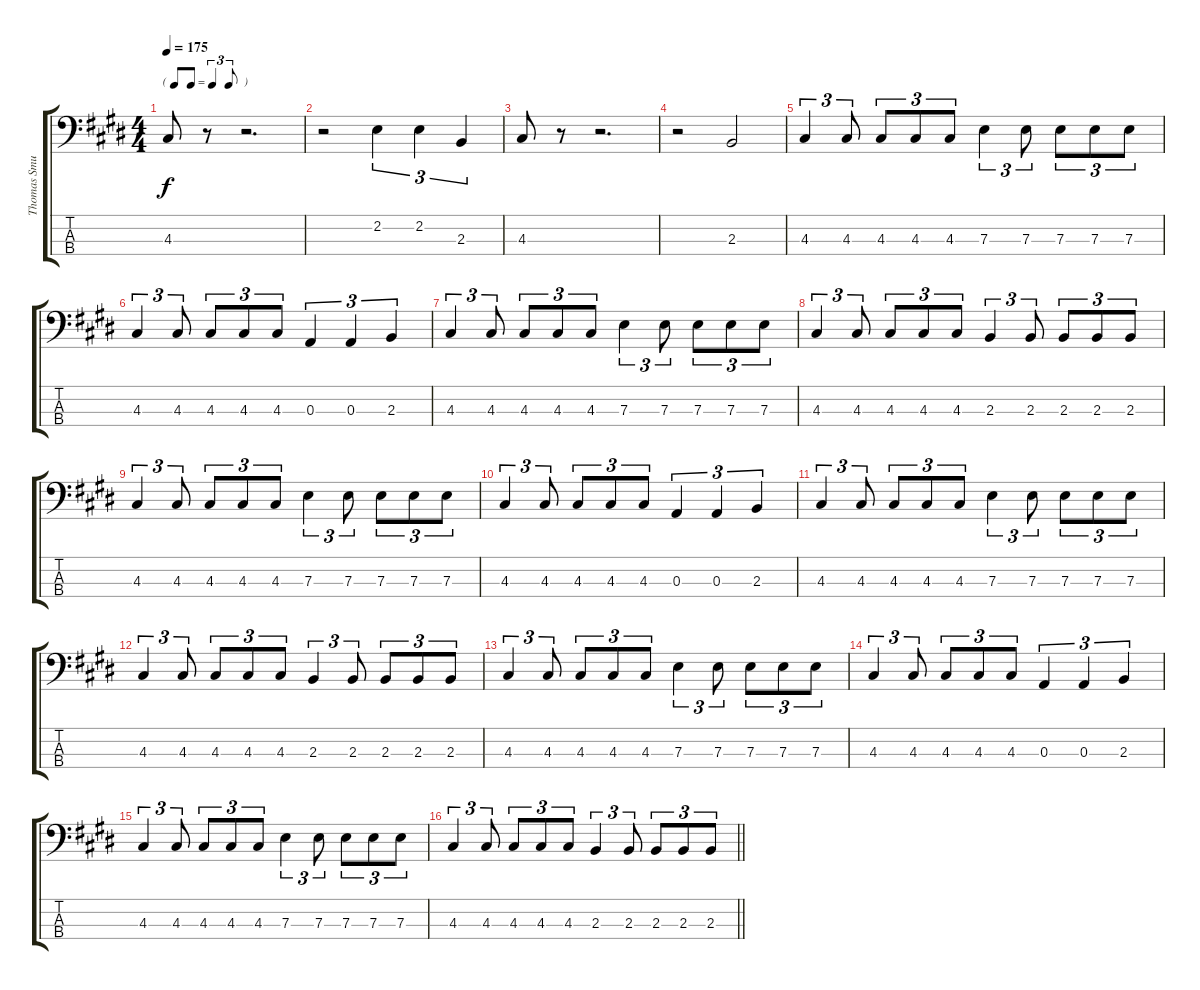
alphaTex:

\track ("Thomas Smuszynski" "Thomas Smu") {instrument electricbasspick}
\staff {score tabs}
\tuning (G2 D2 A1 E1) {hide}
\ts (4 4)
\tf triplet8th
\tempo 175
\clef f4
\ks c#minor
4.3.8{dy f instrument electricbasspick} r.8 r.2{d} |
r.2 2.2.4{tu (3 2)} 2.2.4{tu (3 2)} 2.3.4{tu (3 2)} |
4.3.8 r.8 r.2{d} |
r.2 2.3.2 |
4.3.4{tu (3 2)} 4.3.8{tu (3 2)} 4.3.8{tu (3 2)} 4.3.8{tu (3 2)} 4.3.8{tu (3 2)} 7.3.4{tu (3 2)} 7.3.8{tu (3 2)} 7.3.8{tu (3 2)} 7.3.8{tu (3 2)} 7.3.8{tu (3 2)} |
4.3.4{tu (3 2)} 4.3.8{tu (3 2)} 4.3.8{tu (3 2)} 4.3.8{tu (3 2)} 4.3.8{tu (3 2)} 0.3.4{tu (3 2)} 0.3.4{tu (3 2)} 2.3.4{tu (3 2)} |
4.3.4{tu (3 2)} 4.3.8{tu (3 2)} 4.3.8{tu (3 2)} 4.3.8{tu (3 2)} 4.3.8{tu (3 2)} 7.3.4{tu (3 2)} 7.3.8{tu (3 2)} 7.3.8{tu (3 2)} 7.3.8{tu (3 2)} 7.3.8{tu (3 2)} |
4.3.4{tu (3 2)} 4.3.8{tu (3 2)} 4.3.8{tu (3 2)} 4.3.8{tu (3 2)} 4.3.8{tu (3 2)} 2.3.4{tu (3 2)} 2.3.8{tu (3 2)} 2.3.8{tu (3 2)} 2.3.8{tu (3 2)} 2.3.8{tu (3 2)} |
4.3.4{tu (3 2)} 4.3.8{tu (3 2)} 4.3.8{tu (3 2)} 4.3.8{tu (3 2)} 4.3.8{tu (3 2)} 7.3.4{tu (3 2)} 7.3.8{tu (3 2)} 7.3.8{tu (3 2)} 7.3.8{tu (3 2)} 7.3.8{tu (3 2)} |
4.3.4{tu (3 2)} 4.3.8{tu (3 2)} 4.3.8{tu (3 2)} 4.3.8{tu (3 2)} 4.3.8{tu (3 2)} 0.3.4{tu (3 2)} 0.3.4{tu (3 2)} 2.3.4{tu (3 2)} |
4.3.4{tu (3 2)} 4.3.8{tu (3 2)} 4.3.8{tu (3 2)} 4.3.8{tu (3 2)} 4.3.8{tu (3 2)} 7.3.4{tu (3 2)} 7.3.8{tu (3 2)} 7.3.8{tu (3 2)} 7.3.8{tu (3 2)} 7.3.8{tu (3 2)} |
4.3.4{tu (3 2)} 4.3.8{tu (3 2)} 4.3.8{tu (3 2)} 4.3.8{tu (3 2)} 4.3.8{tu (3 2)} 2.3.4{tu (3 2)} 2.3.8{tu (3 2)} 2.3.8{tu (3 2)} 2.3.8{tu (3 2)} 2.3.8{tu (3 2)} |
4.3.4{tu (3 2)} 4.3.8{tu (3 2)} 4.3.8{tu (3 2)} 4.3.8{tu (3 2)} 4.3.8{tu (3 2)} 7.3.4{tu (3 2)} 7.3.8{tu (3 2)} 7.3.8{tu (3 2)} 7.3.8{tu (3 2)} 7.3.8{tu (3 2)} |
4.3.4{tu (3 2)} 4.3.8{tu (3 2)} 4.3.8{tu (3 2)} 4.3.8{tu (3 2)} 4.3.8{tu (3 2)} 0.3.4{tu (3 2)} 0.3.4{tu (3 2)} 2.3.4{tu (3 2)} |
4.3.4{tu (3 2)} 4.3.8{tu (3 2)} 4.3.8{tu (3 2)} 4.3.8{tu (3 2)} 4.3.8{tu (3 2)} 7.3.4{tu (3 2)} 7.3.8{tu (3 2)} 7.3.8{tu (3 2)} 7.3.8{tu (3 2)} 7.3.8{tu (3 2)} |
\barLineRight lightlight
4.3.4{tu (3 2)} 4.3.8{tu (3 2)} 4.3.8{tu (3 2)} 4.3.8{tu (3 2)} 4.3.8{tu (3 2)} 2.3.4{tu (3 2)} 2.3.8{tu (3 2)} 2.3.8{tu (3 2)} 2.3.8{tu (3 2)} 2.3.8{tu (3 2)}
